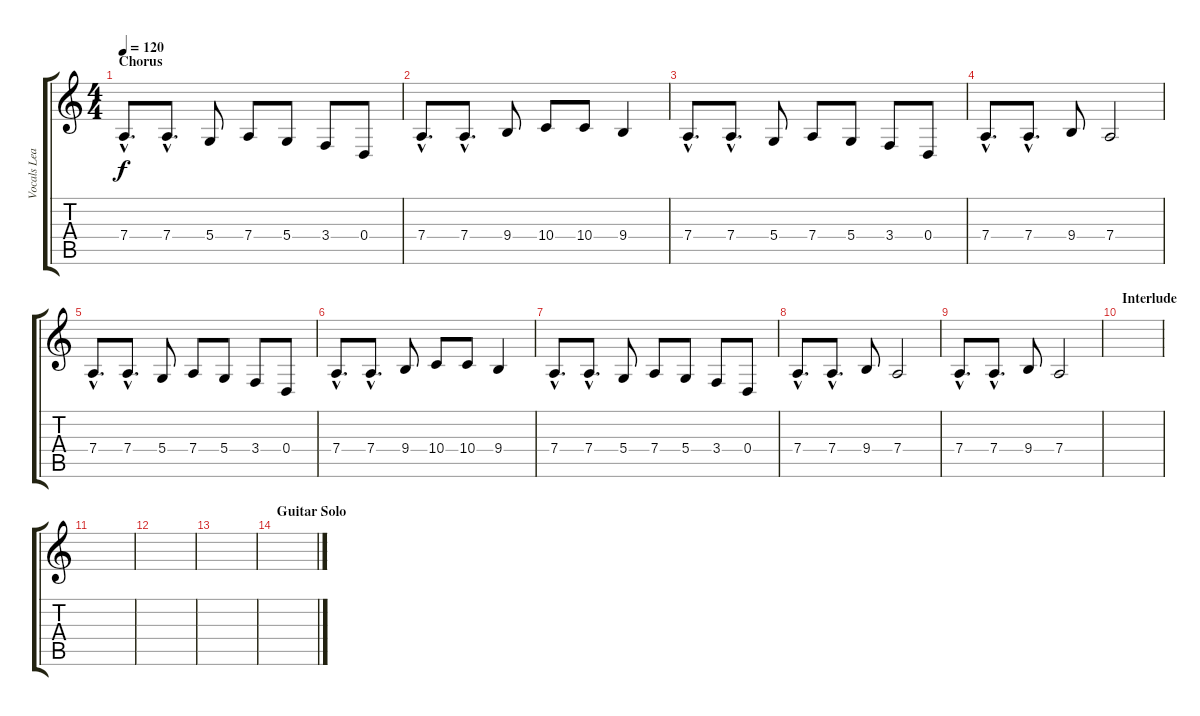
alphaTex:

\track ("Vocals Lead 2 (sawtooth)" "Vocals Lea") {instrument lead2sawtooth}
\staff {score tabs}
\tuning (E4 B3 G3 D3 A2 D2) {hide}
\ts (4 4)
\section ("" "Chorus")
\tempo 120
\clef g2
\ks c
7.4{hac}.8{d dy f} 7.4{hac}.8{d} 5.4.8 7.4.8 5.4.8 3.4.8 0.4.8 |
7.4{hac}.8{d} 7.4{hac}.8{d} 9.4.8 10.4.8 10.4.8 9.4.4 |
7.4{hac}.8{d} 7.4{hac}.8{d} 5.4.8 7.4.8 5.4.8 3.4.8 0.4.8 |
7.4{hac}.8{d} 7.4{hac}.8{d} 9.4.8 7.4.2 |
7.4{hac}.8{d} 7.4{hac}.8{d} 5.4.8 7.4.8 5.4.8 3.4.8 0.4.8 |
7.4{hac}.8{d} 7.4{hac}.8{d} 9.4.8 10.4.8 10.4.8 9.4.4 |
7.4{hac}.8{d} 7.4{hac}.8{d} 5.4.8 7.4.8 5.4.8 3.4.8 0.4.8 |
7.4{hac}.8{d} 7.4{hac}.8{d} 9.4.8 7.4.2 |
7.4{hac}.8{d} 7.4{hac}.8{d} 9.4.8 7.4.2 |
\section ("" "Interlude")
|
|
|
|
\section ("" "Guitar Solo")
